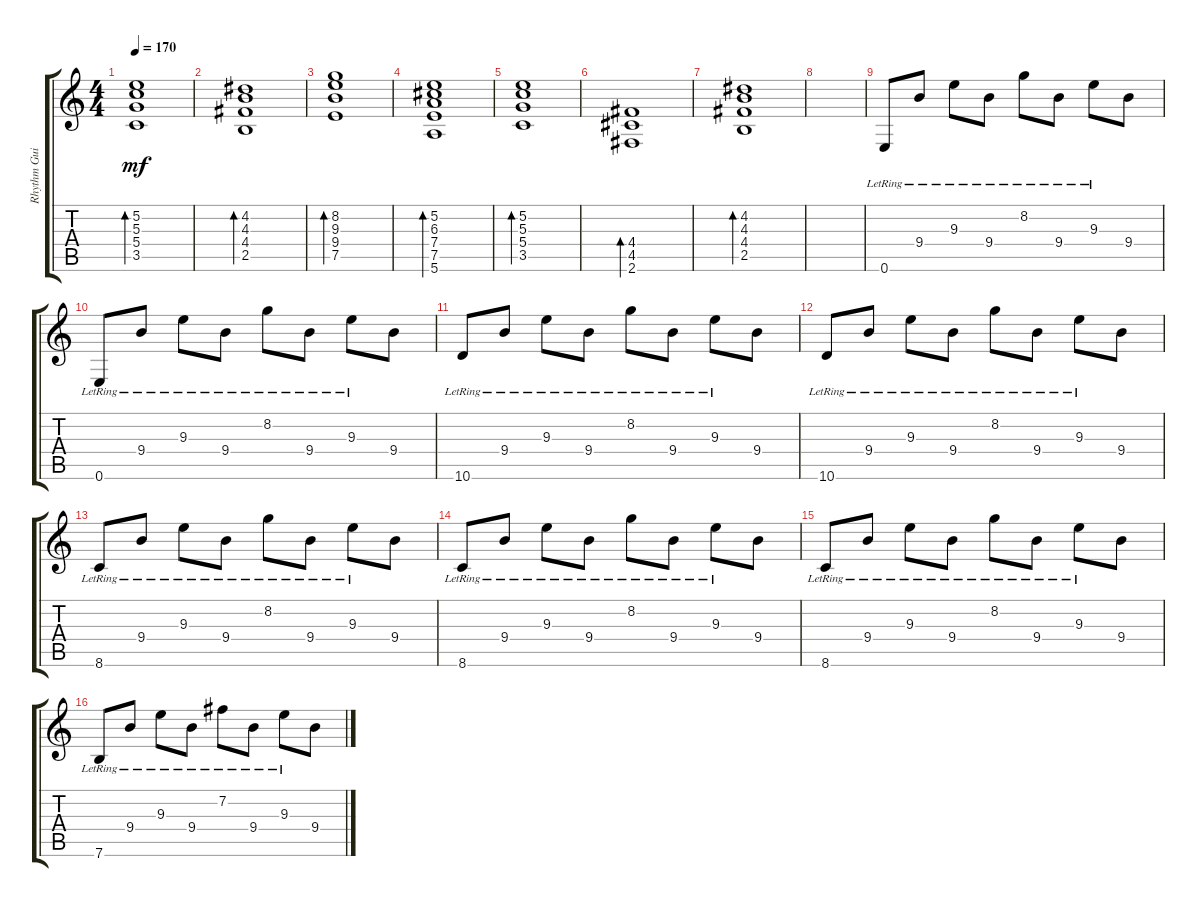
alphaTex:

\track ("Rhythm Guitar" "Rhythm Gui") {instrument overdrivenguitar}
\staff {score tabs}
\tuning (E4 B3 G3 D3 A2 E2) {hide}
\ts (4 4)
\tempo 170
\clef g2
\ks c
(5.2 5.3 5.4 3.5).1{bd 30 dy mf} |
(4.2 4.3 4.4 2.5).1{bd 30} |
(8.2 9.3 9.4 7.5).1{bd 30} |
(5.2 6.3 7.4 7.5 5.6).1{bd 30} |
(5.2 5.3 5.4 3.5).1{bd 30} |
(4.4 4.5 2.6).1{bd 30} |
(4.2 4.3 4.4 2.5).1{bd 30} |
|
0.6{lr}.8 9.4{lr}.8 9.3{lr}.8 9.4{lr}.8 8.2{lr}.8 9.4{lr}.8 9.3{lr}.8 9.4.8 |
0.6{lr}.8 9.4{lr}.8 9.3{lr}.8 9.4{lr}.8 8.2{lr}.8 9.4{lr}.8 9.3{lr}.8 9.4.8 |
10.6{lr}.8 9.4{lr}.8 9.3{lr}.8 9.4{lr}.8 8.2{lr}.8 9.4{lr}.8 9.3{lr}.8 9.4.8 |
10.6{lr}.8 9.4{lr}.8 9.3{lr}.8 9.4{lr}.8 8.2{lr}.8 9.4{lr}.8 9.3{lr}.8 9.4.8 |
8.6{lr}.8 9.4{lr}.8 9.3{lr}.8 9.4{lr}.8 8.2{lr}.8 9.4{lr}.8 9.3{lr}.8 9.4.8 |
8.6{lr}.8 9.4{lr}.8 9.3{lr}.8 9.4{lr}.8 8.2{lr}.8 9.4{lr}.8 9.3{lr}.8 9.4.8 |
8.6{lr}.8 9.4{lr}.8 9.3{lr}.8 9.4{lr}.8 8.2{lr}.8 9.4{lr}.8 9.3{lr}.8 9.4.8 |
7.6{lr}.8 9.4{lr}.8 9.3{lr}.8 9.4{lr}.8 7.2{lr}.8 9.4{lr}.8 9.3{lr}.8 9.4.8
